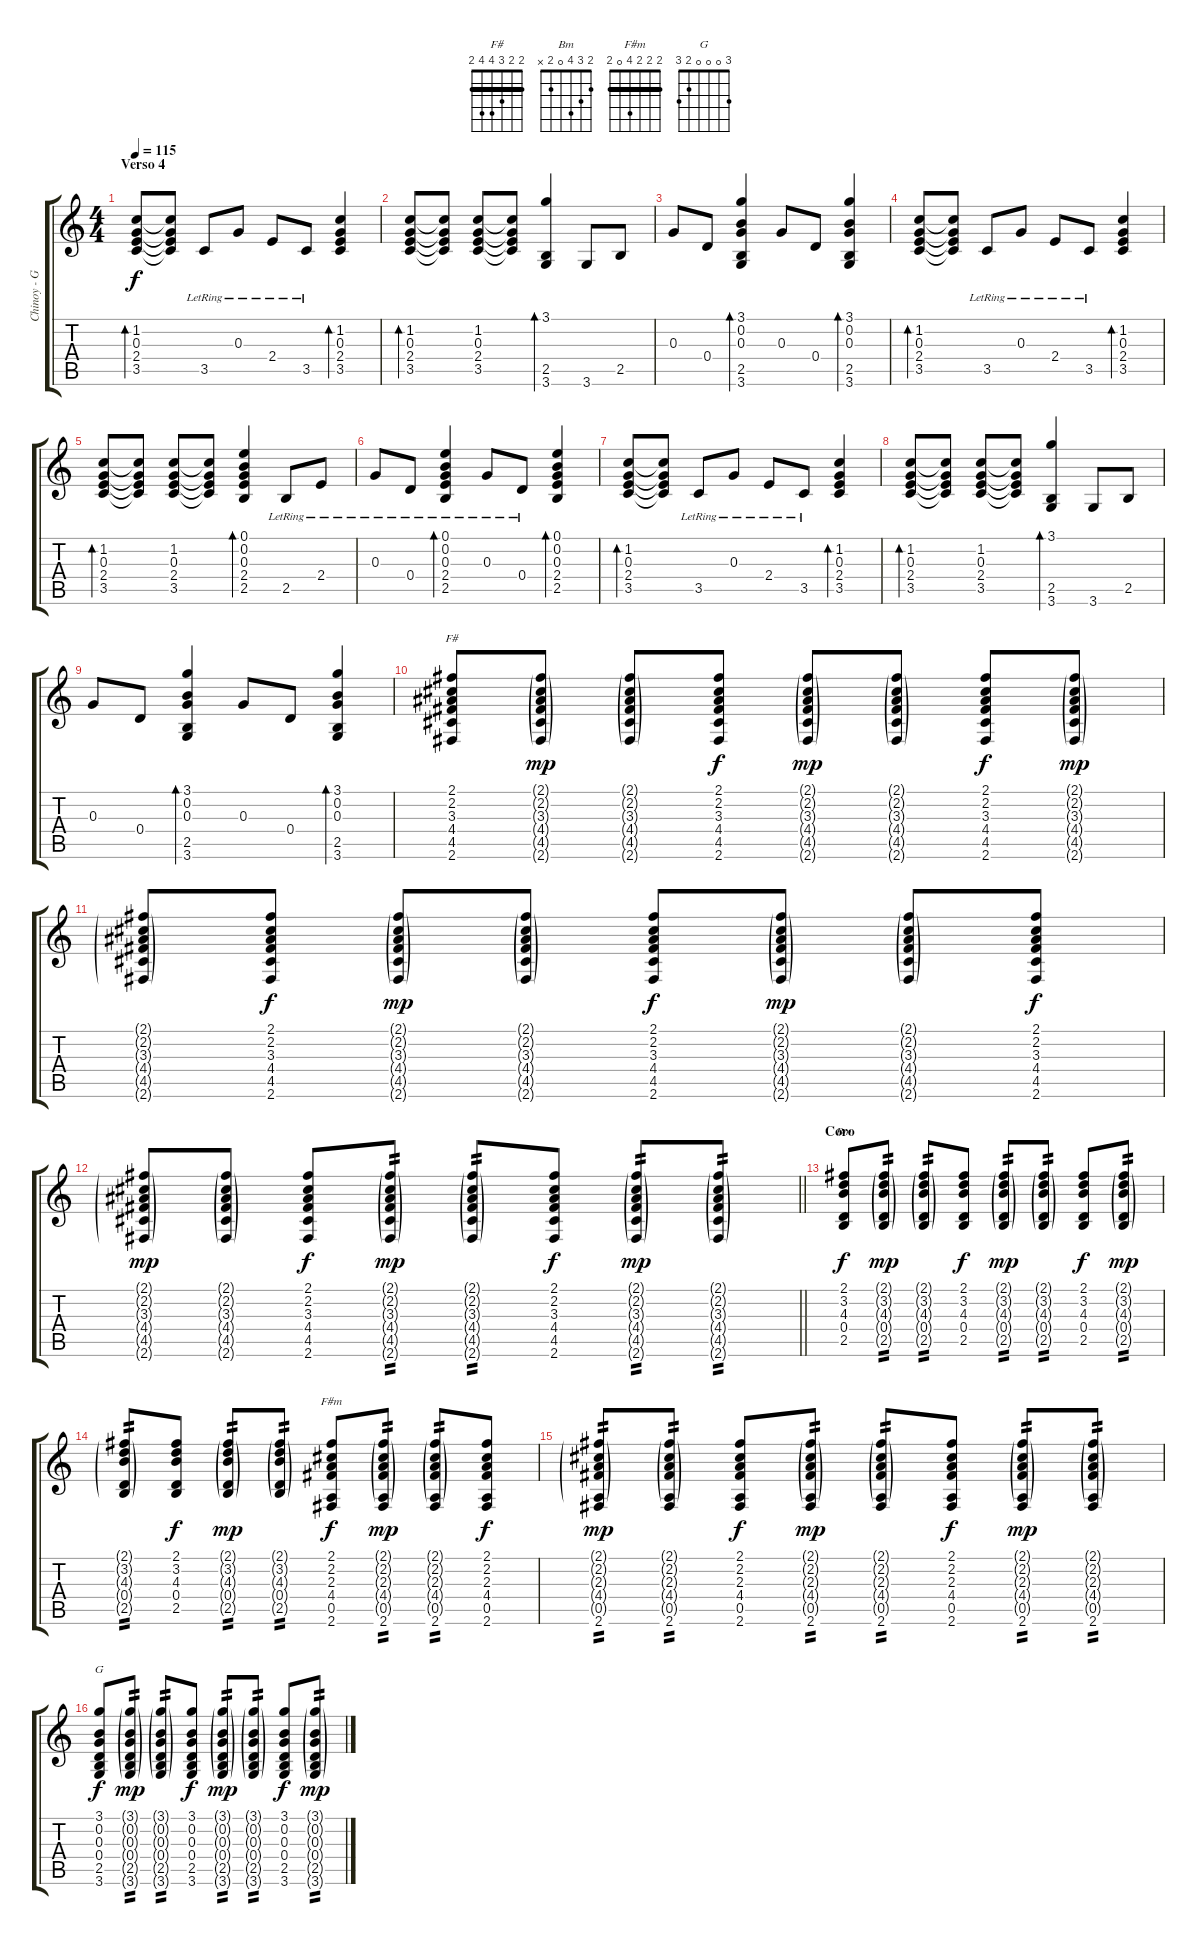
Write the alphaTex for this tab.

\track ("Chinoy - Guitarra" "Chinoy - G") {instrument acousticguitarnylon}
\staff {score tabs}
\tuning (E4 B3 G3 D3 A2 E2) {hide}
\chord ("F#" 2 2 3 4 4 2) {barre 2}
\chord ("Bm" 2 3 4 0 2 x)
\chord ("F#m" 2 2 2 4 0 2) {barre 2}
\chord ("G" 3 0 0 0 2 3)
\ts (4 4)
\section ("" "Verso 4")
\tempo 115
\clef g2
\ks c
(1.2 0.3 2.4 3.5).8{bd 240 dy f} (1.2{t} 0.3{t} 2.4{t} 3.5{t}).8 3.5{lr}.8 0.3{lr}.8 2.4{lr}.8 3.5{lr}.8 (1.2 0.3 2.4 3.5).4{bd 240} |
(1.2 0.3 2.4 3.5).8{bd 240} (1.2{t} 0.3{t} 2.4{t} 3.5{t}).8 (1.2 0.3 2.4 3.5).8 (1.2{t} 0.3{t} 2.4{t} 3.5{t}).8 (3.1 2.5 3.6).4{bd 240} 3.6.8 2.5.8 |
0.3.8 0.4.8 (3.1 0.2 0.3 2.5 3.6).4{bd 240} 0.3.8 0.4.8 (3.1 0.2 0.3 2.5 3.6).4{bd 240} |
(1.2 0.3 2.4 3.5).8{bd 240} (1.2{t} 0.3{t} 2.4{t} 3.5{t}).8 3.5{lr}.8 0.3{lr}.8 2.4{lr}.8 3.5{lr}.8 (1.2 0.3 2.4 3.5).4{bd 240} |
(1.2 0.3 2.4 3.5).8{bd 240} (1.2{t} 0.3{t} 2.4{t} 3.5{t}).8 (1.2 0.3 2.4 3.5).8 (1.2{t} 0.3{t} 2.4{t} 3.5{t}).8 (0.1 0.2 0.3 2.4 2.5).4{bd 240} 2.5{lr}.8 2.4{lr}.8 |
0.3{lr}.8 0.4{lr}.8 (0.1 0.2 0.3{lr} 2.4 2.5).4{bd 240} 0.3{lr}.8 0.4{lr}.8 (0.1 0.2 0.3 2.4 2.5).4{bd 240} |
(1.2 0.3 2.4 3.5).8{bd 240} (1.2{t} 0.3{t} 2.4{t} 3.5{t}).8 3.5{lr}.8 0.3{lr}.8 2.4{lr}.8 3.5{lr}.8 (1.2 0.3 2.4 3.5).4{bd 240} |
(1.2 0.3 2.4 3.5).8{bd 240} (1.2{t} 0.3{t} 2.4{t} 3.5{t}).8 (1.2 0.3 2.4 3.5).8 (1.2{t} 0.3{t} 2.4{t} 3.5{t}).8 (3.1 2.5 3.6).4{bd 240} 3.6.8 2.5.8 |
0.3.8 0.4.8 (3.1 0.2 0.3 2.5 3.6).4{bd 240} 0.3.8 0.4.8 (3.1 0.2 0.3 2.5 3.6).4{bd 240} |
(2.1 2.2 3.3 4.4 4.5 2.6).8{ch "F#"} (2.1{g} 2.2{g} 3.3{g} 4.4{g} 4.5{g} 2.6{g}).8{dy mp} (2.1{g} 2.2{g} 3.3{g} 4.4{g} 4.5{g} 2.6{g}).8 (2.1 2.2 3.3 4.4 4.5 2.6).8{dy f} (2.1{g} 2.2{g} 3.3{g} 4.4{g} 4.5{g} 2.6{g}).8{dy mp} (2.1{g} 2.2{g} 3.3{g} 4.4{g} 4.5{g} 2.6{g}).8 (2.1 2.2 3.3 4.4 4.5 2.6).8{dy f} (2.1{g} 2.2{g} 3.3{g} 4.4{g} 4.5{g} 2.6{g}).8{dy mp} |
(2.1{g} 2.2{g} 3.3{g} 4.4{g} 4.5{g} 2.6{g}).8 (2.1 2.2 3.3 4.4 4.5 2.6).8{dy f} (2.1{g} 2.2{g} 3.3{g} 4.4{g} 4.5{g} 2.6{g}).8{dy mp} (2.1{g} 2.2{g} 3.3{g} 4.4{g} 4.5{g} 2.6{g}).8 (2.1 2.2 3.3 4.4 4.5 2.6).8{dy f} (2.1{g} 2.2{g} 3.3{g} 4.4{g} 4.5{g} 2.6{g}).8{dy mp} (2.1{g} 2.2{g} 3.3{g} 4.4{g} 4.5{g} 2.6{g}).8 (2.1 2.2 3.3 4.4 4.5 2.6).8{dy f} |
\barLineRight lightlight
(2.1{g} 2.2{g} 3.3{g} 4.4{g} 4.5{g} 2.6{g}).8{dy mp} (2.1{g} 2.2{g} 3.3{g} 4.4{g} 4.5{g} 2.6{g}).8 (2.1 2.2 3.3 4.4 4.5 2.6).8{dy f} (2.1{g} 2.2{g} 3.3{g} 4.4{g} 4.5{g} 2.6{g}).8{tp 2 dy mp} (2.1{g} 2.2{g} 3.3{g} 4.4{g} 4.5{g} 2.6{g}).8{tp 2} (2.1 2.2 3.3 4.4 4.5 2.6).8{dy f} (2.1{g} 2.2{g} 3.3{g} 4.4{g} 4.5{g} 2.6{g}).8{tp 2 dy mp} (2.1{g} 2.2{g} 3.3{g} 4.4{g} 4.5{g} 2.6{g}).8{tp 2} |
\section ("" "Coro")
(2.1 3.2 4.3 0.4 2.5).8{ch "Bm" dy f} (2.1{g} 3.2{g} 4.3{g} 0.4{g} 2.5{g}).8{tp 2 dy mp} (2.1{g} 3.2{g} 4.3{g} 0.4{g} 2.5{g}).8{tp 2} (2.1 3.2 4.3 0.4 2.5).8{dy f} (2.1{g} 3.2{g} 4.3{g} 0.4{g} 2.5{g}).8{tp 2 dy mp} (2.1{g} 3.2{g} 4.3{g} 0.4{g} 2.5{g}).8{tp 2} (2.1 3.2 4.3 0.4 2.5).8{dy f} (2.1{g} 3.2{g} 4.3{g} 0.4{g} 2.5{g}).8{tp 2 dy mp} |
(2.1{g} 3.2{g} 4.3{g} 0.4{g} 2.5{g}).8{tp 2} (2.1 3.2 4.3 0.4 2.5).8{dy f} (2.1{g} 3.2{g} 4.3{g} 0.4{g} 2.5{g}).8{tp 2 dy mp} (2.1{g} 3.2{g} 4.3{g} 0.4{g} 2.5{g}).8{tp 2} (2.1 2.2 2.3 4.4 0.5 2.6).8{ch "F#m" dy f} (2.1{g} 2.2{g} 2.3{g} 4.4{g} 0.5{g} 2.6).8{tp 2 dy mp} (2.1{g} 2.2{g} 2.3{g} 4.4{g} 0.5{g} 2.6).8{tp 2} (2.1 2.2 2.3 4.4 0.5 2.6).8{dy f} |
(2.1{g} 2.2{g} 2.3{g} 4.4{g} 0.5{g} 2.6).8{tp 2 dy mp} (2.1{g} 2.2{g} 2.3{g} 4.4{g} 0.5{g} 2.6).8{tp 2} (2.1 2.2 2.3 4.4 0.5 2.6).8{dy f} (2.1{g} 2.2{g} 2.3{g} 4.4{g} 0.5{g} 2.6).8{tp 2 dy mp} (2.1{g} 2.2{g} 2.3{g} 4.4{g} 0.5{g} 2.6).8{tp 2} (2.1 2.2 2.3 4.4 0.5 2.6).8{dy f} (2.1{g} 2.2{g} 2.3{g} 4.4{g} 0.5{g} 2.6).8{tp 2 dy mp} (2.1{g} 2.2{g} 2.3{g} 4.4{g} 0.5{g} 2.6).8{tp 2} |
(3.1 0.2 0.3 0.4 2.5 3.6).8{ch "G" dy f} (3.1{g} 0.2{g} 0.3{g} 0.4{g} 2.5{g} 3.6{g}).8{tp 2 dy mp} (3.1{g} 0.2{g} 0.3{g} 0.4{g} 2.5{g} 3.6{g}).8{tp 2} (3.1 0.2 0.3 0.4 2.5 3.6).8{dy f} (3.1{g} 0.2{g} 0.3{g} 0.4{g} 2.5{g} 3.6{g}).8{tp 2 dy mp} (3.1{g} 0.2{g} 0.3{g} 0.4{g} 2.5{g} 3.6{g}).8{tp 2} (3.1 0.2 0.3 0.4 2.5 3.6).8{dy f} (3.1{g} 0.2{g} 0.3{g} 0.4{g} 2.5{g} 3.6{g}).8{tp 2 dy mp}
